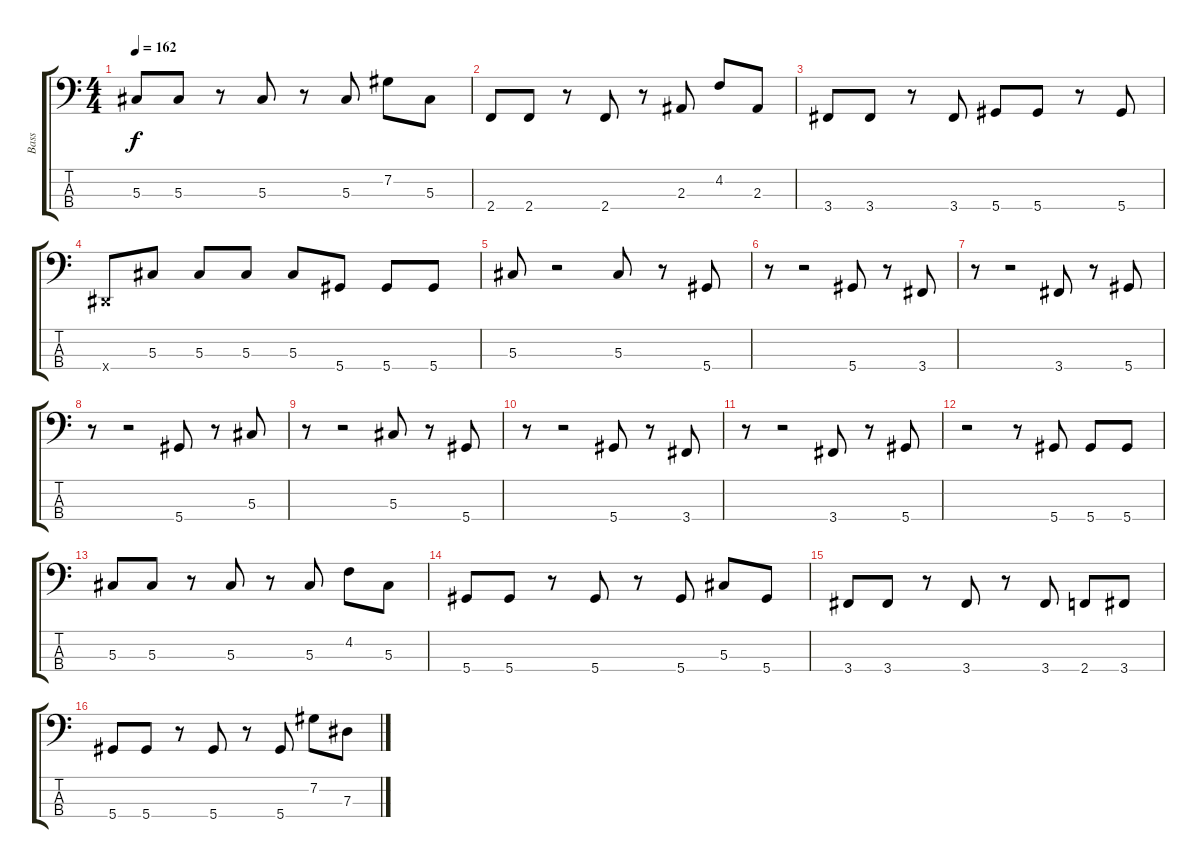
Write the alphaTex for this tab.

\track ("Bass" "Bass") {instrument electricbassfinger}
\staff {score tabs}
\tuning (Gb2 Db2 Ab1 Eb1) {hide}
\ts (4 4)
\tempo 162
\clef f4
\ks c
5.3.8{dy f} 5.3.8 r.8 5.3.8 r.8 5.3.8 7.2.8 5.3.8 |
2.4.8 2.4.8 r.8 2.4.8 r.8 2.3.8 4.2.8 2.3.8 |
3.4.8 3.4.8 r.8 3.4.8 5.4.8 5.4.8 r.8 5.4.8 |
0.4{x}.8 5.3.8 5.3.8 5.3.8 5.3.8 5.4.8 5.4.8 5.4.8 |
5.3.8 r.2 5.3.8 r.8 5.4.8 |
r.8 r.2 5.4.8 r.8 3.4.8 |
r.8 r.2 3.4.8 r.8 5.4.8 |
r.8 r.2 5.4.8 r.8 5.3.8 |
r.8 r.2 5.3.8 r.8 5.4.8 |
r.8 r.2 5.4.8 r.8 3.4.8 |
r.8 r.2 3.4.8 r.8 5.4.8 |
r.2 r.8 5.4.8 5.4.8 5.4.8 |
5.3.8 5.3.8 r.8 5.3.8 r.8 5.3.8 4.2.8 5.3.8 |
5.4.8 5.4.8 r.8 5.4.8 r.8 5.4.8 5.3.8 5.4.8 |
3.4.8 3.4.8 r.8 3.4.8 r.8 3.4.8 2.4.8 3.4.8 |
5.4.8 5.4.8 r.8 5.4.8 r.8 5.4.8 7.2.8 7.3.8
